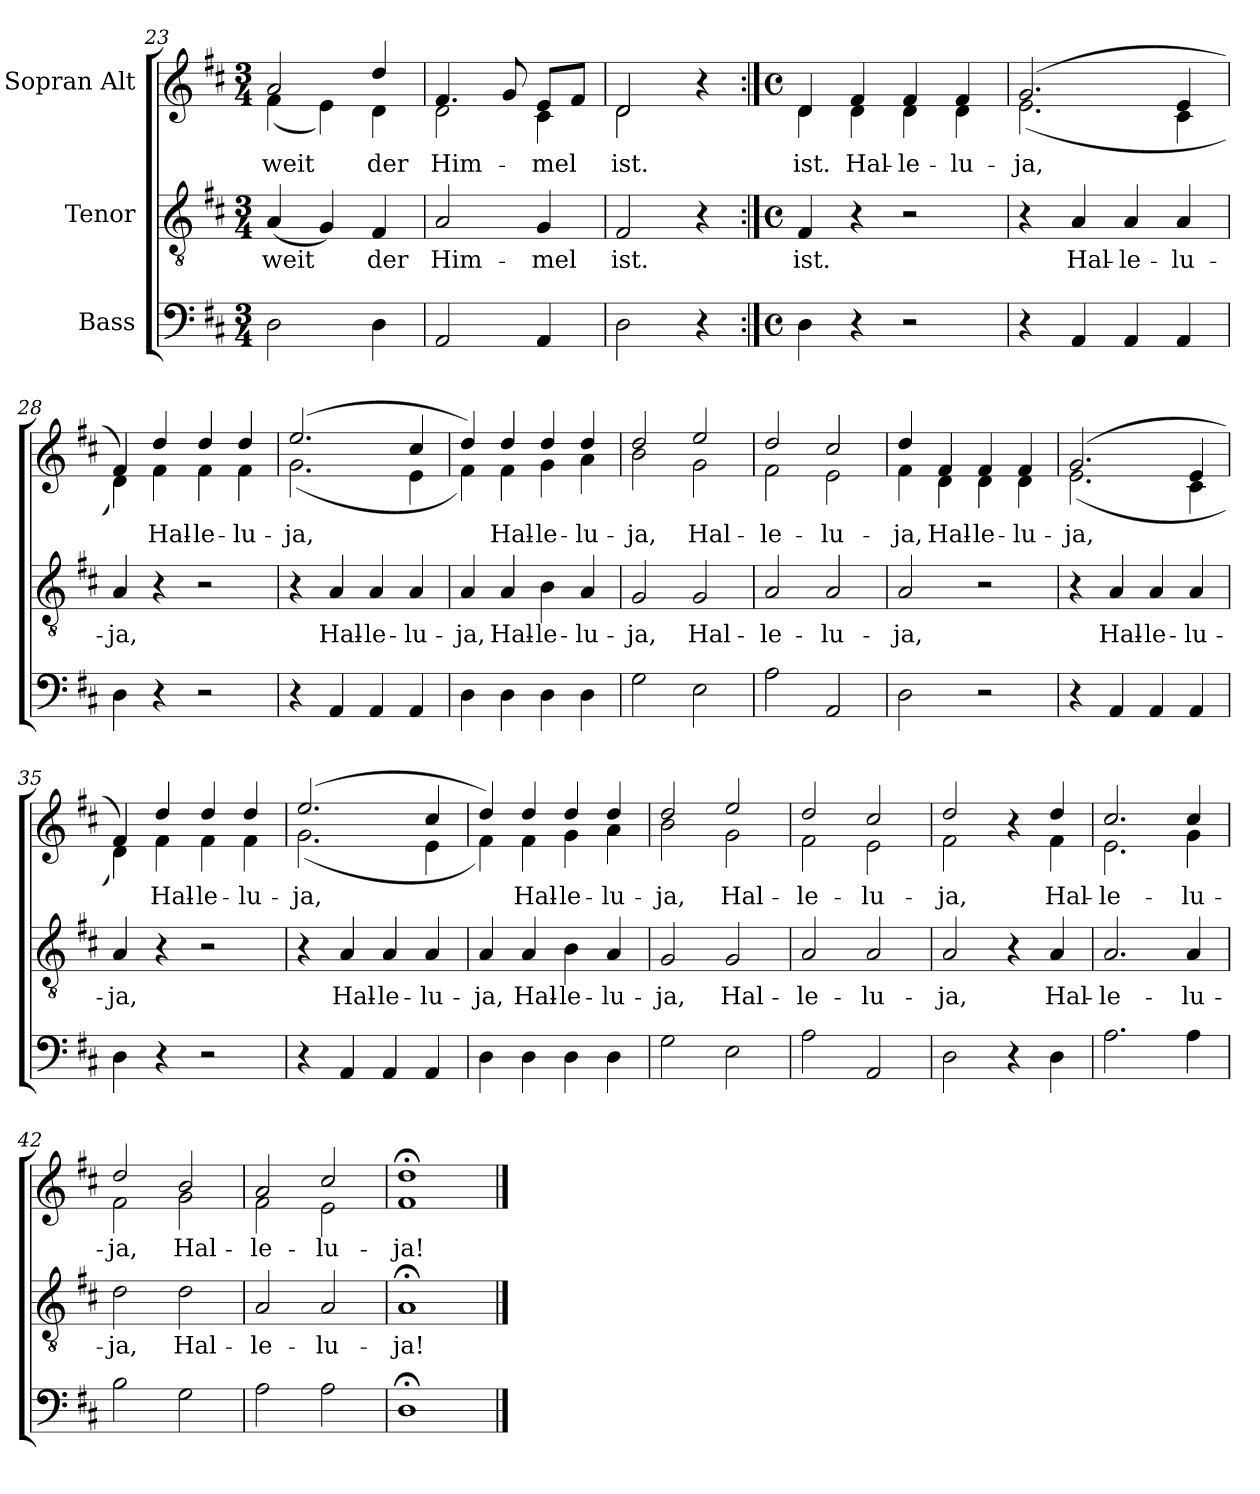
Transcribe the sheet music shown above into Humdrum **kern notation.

**kern	**kern	**text	**kern	**text
*part3	*part2	*part2	*part1	*part1
*staff3	*staff2	*staff2	*staff1	*staff1
*I"Bass	*I"Tenor	*	*I"Sopran Alt	*
*clefF4	*clefGv2	*	*clefG2	*
*k[f#c#]	*k[f#c#]	*	*k[f#c#]	*
*M3/4	*M3/4	*	*M3/4	*
=23	=23	=23	=23	=23
!	!	!LO:LY:b	!	!LO:LY:b
*	*	*	*^	*
2D\	(4A/	weit	2a/	(4f#\	weit
.	4G/)	.	.	4e\)	.
!	!	!LO:LY:b	!	!	!LO:LY:b
4D\	4F#/	der	4dd/	4d\	der
=24	=24	=24	=24	=24	=24
!	!	!LO:LY:b	!	!	!LO:LY:b
2AA/	2A/	Him-	4.f#/	2d\	Him-
.	.	.	8g/	.	.
!	!	!LO:LY:b	!	!	!LO:LY:b
4AA/	4G/	-mel	8e/L	4c#\	-mel
.	.	.	8f#/J	.	.
!!LO:LB:g=z	!!
=25	=25	=25	=25	=25	=25
!	!	!LO:LY:b	!	!	!LO:LY:b
2D\	2F#/	ist.	2d/	2d\	ist.
4r	4r	.	4r	4ryy	.
=26:|!	=26:|!	=26:|!	=26:|!	=26:|!	=26:|!
*M4/4	*M4/4	*	*M4/4	*	*
*met(c)	*met(c)	*	*met(c)	*	*
!	!	!LO:LY:b	!	!	!LO:LY:b
4D\	4F#/	ist.	4d/	4d\	ist.
!	!	!	!	!	!LO:LY:b
4r	4r	.	4f#/	4d\	Hal-
!	!	!	!	!	!LO:LY:b
2r	2r	.	4f#/	4d\	-le-
!	!	!	!	!	!LO:LY:b
.	.	.	4f#/	4d\	-lu-
=27	=27	=27	=27	=27	=27
!	!	!	!	!	!LO:LY:b
4r	4r	.	(2.g/	(2.e\	-ja,
!	!	!LO:LY:b	!	!	!
4AA/	4A/	Hal-	.	.	.
!	!	!LO:LY:b	!	!	!
4AA/	4A/	-le-	.	.	.
!	!	!LO:LY:b	!	!	!
4AA/	4A/	-lu-	4e/	4c#\	.
=28	=28	=28	=28	=28	=28
!	!	!LO:LY:b	!	!	!
4D\	4A/	-ja,	4f#/)	4d\)	.
!	!	!	!	!	!LO:LY:b
4r	4r	.	4dd/	4f#\	Hal-
!	!	!	!	!	!LO:LY:b
2r	2r	.	4dd/	4f#\	-le-
!	!	!	!	!	!LO:LY:b
.	.	.	4dd/	4f#\	-lu-
=29	=29	=29	=29	=29	=29
!	!	!	!	!	!LO:LY:b
4r	4r	.	(2.ee/	(2.g\	-ja,
!	!	!LO:LY:b	!	!	!
4AA/	4A/	Hal-	.	.	.
!	!	!LO:LY:b	!	!	!
4AA/	4A/	-le-	.	.	.
!	!	!LO:LY:b	!	!	!
4AA/	4A/	-lu-	4cc#/	4e\	.
=30	=30	=30	=30	=30	=30
!	!	!LO:LY:b	!	!	!
4D\	4A/	-ja,	4dd/)	4f#\)	.
!	!	!LO:LY:b	!	!	!LO:LY:b
4D\	4A/	Hal-	4dd/	4f#\	Hal-
!	!	!LO:LY:b	!	!	!LO:LY:b
4D\	4B\	-le-	4dd/	4g\	-le-
!	!	!LO:LY:b	!	!	!LO:LY:b
4D\	4A/	-lu-	4dd/	4a\	-lu-
!!LO:LB:g=z	!!
=31	=31	=31	=31	=31	=31
!	!	!LO:LY:b	!	!	!LO:LY:b
2G\	2G/	-ja,	2dd/	2b\	-ja,
!	!	!LO:LY:b	!	!	!LO:LY:b
2E\	2G/	Hal-	2ee/	2g\	Hal-
=32	=32	=32	=32	=32	=32
!	!	!LO:LY:b	!	!	!LO:LY:b
2A\	2A/	-le-	2dd/	2f#\	-le-
!	!	!LO:LY:b	!	!	!LO:LY:b
2AA/	2A/	-lu-	2cc#/	2e\	-lu-
=33	=33	=33	=33	=33	=33
!	!	!LO:LY:b	!	!	!LO:LY:b
2D\	2A/	-ja,	4dd/	4f#\	-ja,
!	!	!	!	!	!LO:LY:b
.	.	.	4f#/	4d\	Hal-
!	!	!	!	!	!LO:LY:b
2r	2r	.	4f#/	4d\	-le-
!	!	!	!	!	!LO:LY:b
.	.	.	4f#/	4d\	-lu-
=34	=34	=34	=34	=34	=34
!	!	!	!	!	!LO:LY:b
4r	4r	.	(2.g/	(2.e\	-ja,
!	!	!LO:LY:b	!	!	!
4AA/	4A/	Hal-	.	.	.
!	!	!LO:LY:b	!	!	!
4AA/	4A/	-le-	.	.	.
!	!	!LO:LY:b	!	!	!
4AA/	4A/	-lu-	4e/	4c#\	.
=35	=35	=35	=35	=35	=35
!	!	!LO:LY:b	!	!	!
4D\	4A/	-ja,	4f#/)	4d\)	.
!	!	!	!	!	!LO:LY:b
4r	4r	.	4dd/	4f#\	Hal-
!	!	!	!	!	!LO:LY:b
2r	2r	.	4dd/	4f#\	-le-
!	!	!	!	!	!LO:LY:b
.	.	.	4dd/	4f#\	-lu-
=36	=36	=36	=36	=36	=36
!	!	!	!	!	!LO:LY:b
4r	4r	.	(2.ee/	(2.g\	-ja,
!	!	!LO:LY:b	!	!	!
4AA/	4A/	Hal-	.	.	.
!	!	!LO:LY:b	!	!	!
4AA/	4A/	-le-	.	.	.
!	!	!LO:LY:b	!	!	!
4AA/	4A/	-lu-	4cc#/	4e\	.
=37	=37	=37	=37	=37	=37
!	!	!LO:LY:b	!	!	!
4D\	4A/	-ja,	4dd/)	4f#\)	.
!	!	!LO:LY:b	!	!	!LO:LY:b
4D\	4A/	Hal-	4dd/	4f#\	Hal-
!	!	!LO:LY:b	!	!	!LO:LY:b
4D\	4B\	-le-	4dd/	4g\	-le-
!	!	!LO:LY:b	!	!	!LO:LY:b
4D\	4A/	-lu-	4dd/	4a\	-lu-
!!LO:LB:g=z	!!
=38	=38	=38	=38	=38	=38
!	!	!LO:LY:b	!	!	!LO:LY:b
2G\	2G/	-ja,	2dd/	2b\	-ja,
!	!	!LO:LY:b	!	!	!LO:LY:b
2E\	2G/	Hal-	2ee/	2g\	Hal-
=39	=39	=39	=39	=39	=39
!	!	!LO:LY:b	!	!	!LO:LY:b
2A\	2A/	-le-	2dd/	2f#\	-le-
!	!	!LO:LY:b	!	!	!LO:LY:b
2AA/	2A/	-lu-	2cc#/	2e\	-lu-
=40	=40	=40	=40	=40	=40
!	!	!LO:LY:b	!	!	!LO:LY:b
2D\	2A/	-ja,	2dd/	2f#\	-ja,
4r	4r	.	4r	4ryy	.
!	!	!LO:LY:b	!	!	!LO:LY:b
4D\	4A/	Hal-	4dd/	4f#\	Hal-
=41	=41	=41	=41	=41	=41
!	!	!LO:LY:b	!	!	!LO:LY:b
2.A\	2.A/	-le-	2.cc#/	2.e\	-le-
!	!	!LO:LY:b	!	!	!LO:LY:b
4A\	4A/	-lu-	4cc#/	4g\	-lu-
=42	=42	=42	=42	=42	=42
!	!	!LO:LY:b	!	!	!LO:LY:b
2B\	2d\	-ja,	2dd/	2f#\	-ja,
!	!	!LO:LY:b	!	!	!LO:LY:b
2G\	2d\	Hal-	2b/	2g\	Hal-
=43	=43	=43	=43	=43	=43
!	!	!LO:LY:b	!	!	!LO:LY:b
2A\	2A/	-le-	2a/	2f#\	-le-
!	!	!LO:LY:b	!	!	!LO:LY:b
2A\	2A/	-lu-	2cc#/	2e\	-lu-
=44	=44	=44	=44	=44	=44
!	!	!LO:LY:b	!	!	!LO:LY:b
1D;<	1A;<	-ja!	1dd;<	1f#	-ja!
*	*	*	*v	*v	*
==	==	==	==	==
*-	*-	*-	*-	*-
